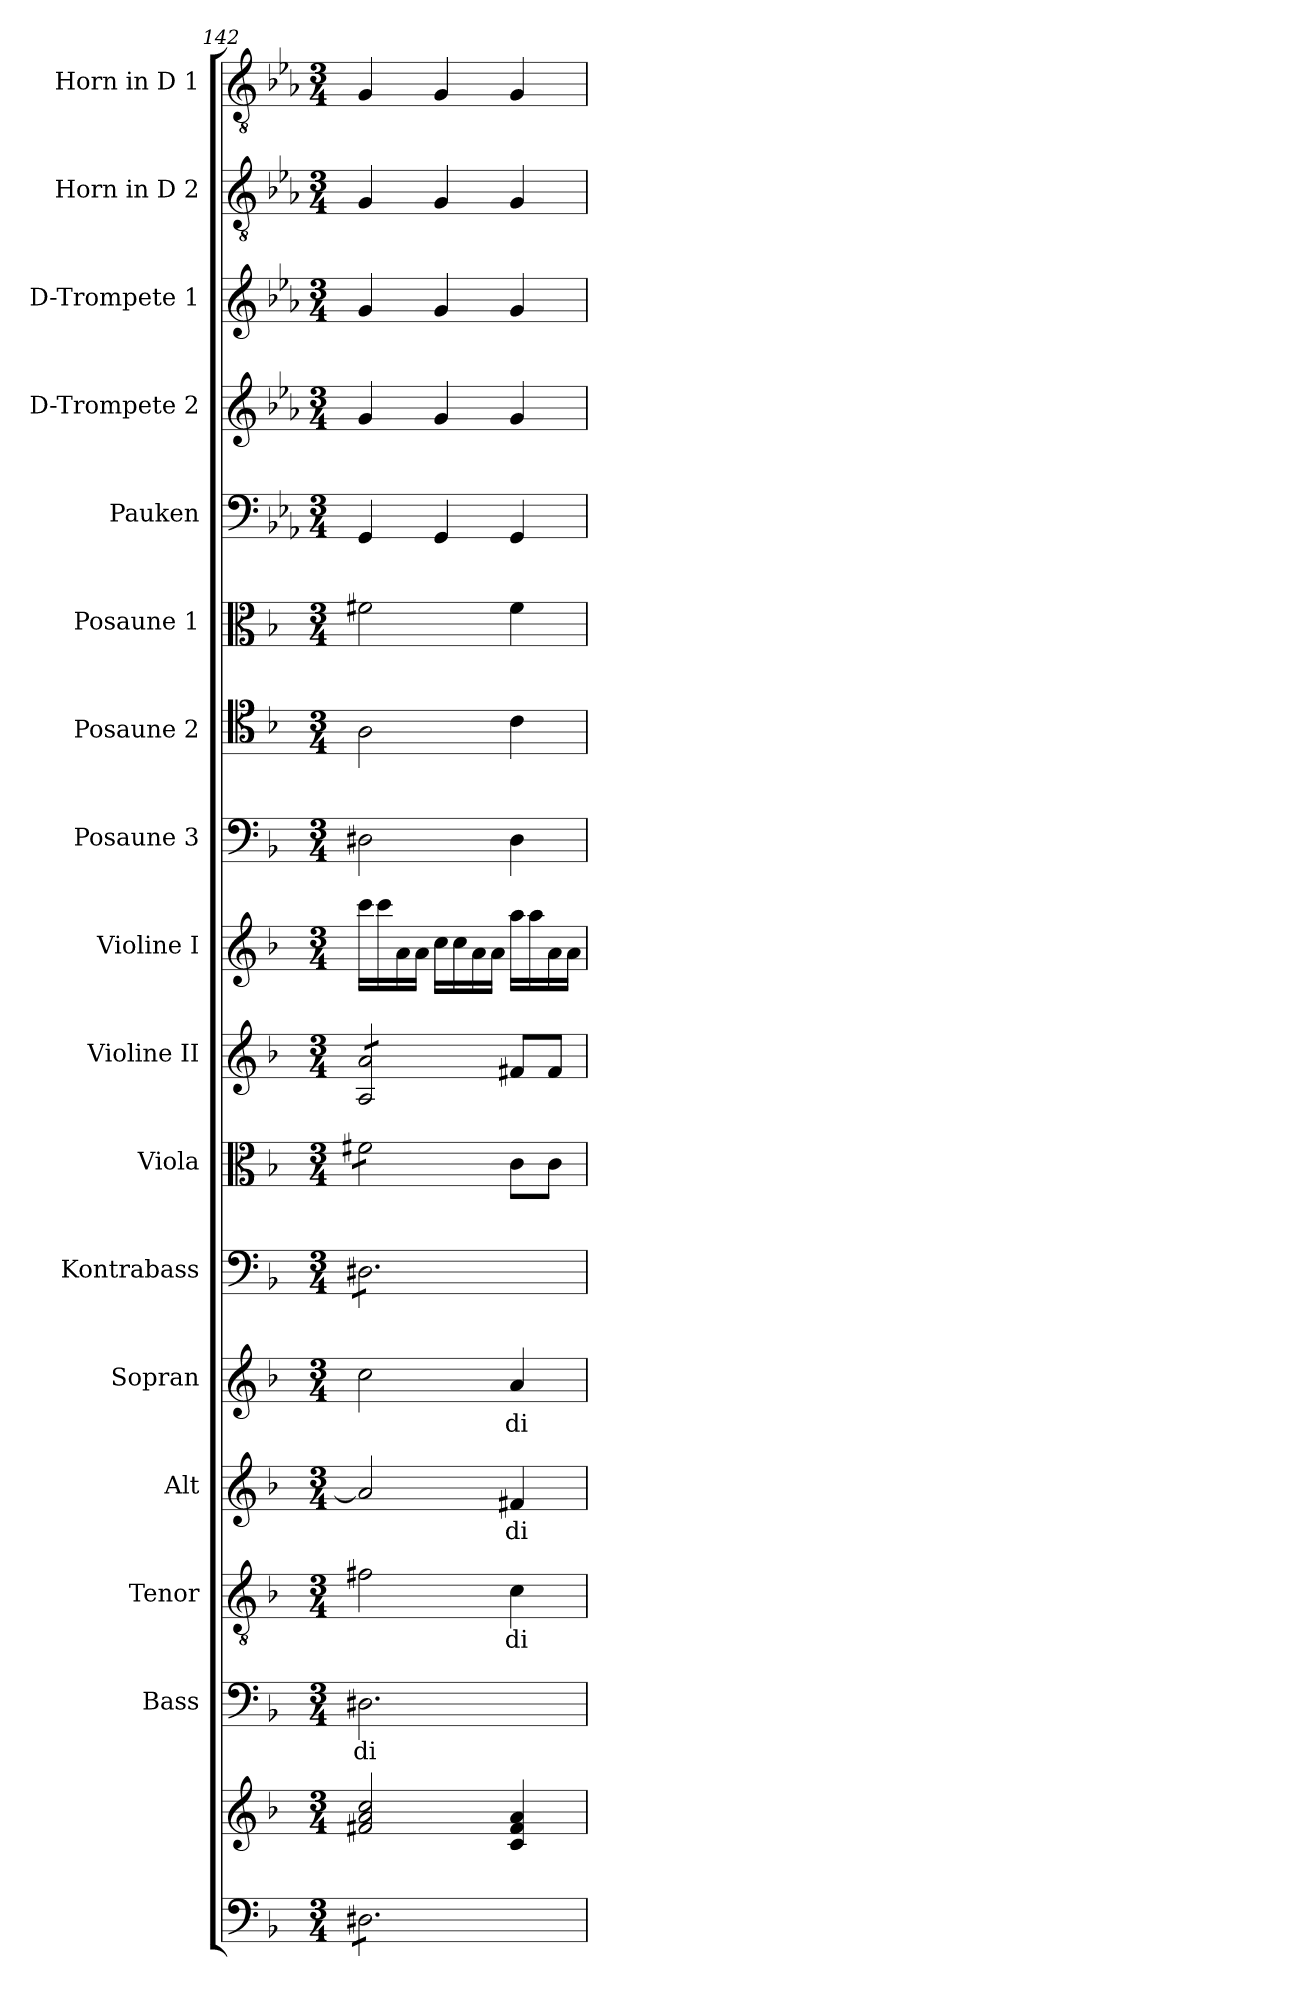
**kern	**kern	**kern	**text	**kern	**text	**kern	**text	**kern	**text	**kern	**kern	**kern	**kern	**kern	**kern	**kern	**kern	**kern	**kern	**kern	**kern
*part17	*part17	*part16	*part16	*part15	*part15	*part14	*part14	*part13	*part13	*part12	*part11	*part10	*part9	*part8	*part7	*part6	*part5	*part4	*part3	*part2	*part1
*staff18	*staff17	*staff16	*staff16	*staff15	*staff15	*staff14	*staff14	*staff13	*staff13	*staff12	*staff11	*staff10	*staff9	*staff8	*staff7	*staff6	*staff5	*staff4	*staff3	*staff2	*staff1
*	*	*I"Bass	*	*I"Tenor	*	*I"Alt	*	*I"Sopran	*	*I"Kontrabass	*I"Viola	*I"Violine II	*I"Violine I	*I"Posaune 3	*I"Posaune 2	*I"Posaune 1	*I"Pauken	*I"D-Trompete 2	*I"D-Trompete 1	*I"Horn in D 2	*I"Horn in D 1
*	*	*I'B.	*	*I'T.	*	*I'A.	*	*I'S.	*	*I'Kb.	*I'Vla.	*I'Vl. II	*I'Vl. I	*I'Pos. 3	*I'Pos. 2	*I'Pos. 1	*I'Pk.	*I'D Trp. 2	*I'D Trp. 1	*I'Hrn. 2	*I'Hrn. 1
!!LO:PB:g=z
*clefF4	*clefG2	*clefF4	*	*clefGv2	*	*clefG2	*	*clefG2	*	*clefF4	*clefC3	*clefG2	*clefG2	*clefF4	*clefC4	*clefC3	*clefF4	*clefG2	*clefG2	*clefGv2	*clefGv2
*	*	*	*	*	*	*	*	*	*	*ITrd7c12	*	*	*	*	*	*	*ITrd-1c-2	*ITrd-1c-2	*ITrd-1c-2	*ITrd-1c-2	*ITrd-1c-2
*k[b-]	*k[b-]	*k[b-]	*	*k[b-]	*	*k[b-]	*	*k[b-]	*	*k[b-]	*k[b-]	*k[b-]	*k[b-]	*k[b-]	*k[b-]	*k[b-]	*k[b-]	*k[b-]	*k[b-]	*k[b-]	*k[b-]
*F:	*F:	*F:	*	*F:	*	*F:	*	*F:	*	*F:	*F:	*F:	*F:	*F:	*F:	*F:	*F:	*F:	*F:	*F:	*F:
*M3/4	*M3/4	*M3/4	*	*M3/4	*	*M3/4	*	*M3/4	*	*M3/4	*M3/4	*M3/4	*M3/4	*M3/4	*M3/4	*M3/4	*M3/4	*M3/4	*M3/4	*M3/4	*M3/4
=142	=142	=142	=142	=142	=142	=142	=142	=142	=142	=142	=142	=142	=142	=142	=142	=142	=142	=142	=142	=142	=142
!	!	!	!LO:LY:b	!	!	!	!	!	!	!	!	!	!	!	!	!	!	!	!	!	!
*tremolo	*	*	*	*	*	*	*	*	*	*	*	*	*	*	*	*	*	*	*	*	*
*	*	*	*	*	*	*	*	*	*	*tremolo	*	*	*	*	*	*	*	*	*	*	*
*	*	*	*	*	*	*	*	*	*	*	*tremolo	*	*	*	*	*	*	*	*	*	*
*	*	*	*	*	*	*	*	*	*	*	*	*tremolo	*	*	*	*	*	*	*	*	*
8D#X\L	2f#X/ 2a/ 2cc/	2.D#X\	-di-	2f#X\	.	2a/]	.	2cc\	.	8DD#X\L	8f#X\L	8A/ 8a/L	16ccc\LL	2D#X\	2A\	2f#X\	4AA/	4a/	4a/	4A/	4A/
.	.	.	.	.	.	.	.	.	.	.	.	.	16ccc\	.	.	.	.	.	.	.	.
8D#X\	.	.	.	.	.	.	.	.	.	8DD#X\	8f#X\	8A/ 8a/	16a\	.	.	.	.	.	.	.	.
.	.	.	.	.	.	.	.	.	.	.	.	.	16a\JJ	.	.	.	.	.	.	.	.
8D#X\	.	.	.	.	.	.	.	.	.	8DD#X\	8f#X\	8A/ 8a/	16cc\LL	.	.	.	4AA/	4a/	4a/	4A/	4A/
.	.	.	.	.	.	.	.	.	.	.	.	.	16cc\	.	.	.	.	.	.	.	.
8D#X\	.	.	.	.	.	.	.	.	.	8DD#X\	8f#X\J	8A/ 8a/J	16a\	.	.	.	.	.	.	.	.
*	*	*	*	*	*	*	*	*	*	*	*	*Xtremolo	*	*	*	*	*	*	*	*	*
*	*	*	*	*	*	*	*	*	*	*	*Xtremolo	*	*	*	*	*	*	*	*	*	*
.	.	.	.	.	.	.	.	.	.	.	.	.	16a\JJ	.	.	.	.	.	.	.	.
!	!	!	!	!	!LO:LY:b	!	!LO:LY:b	!	!LO:LY:b	!	!	!	!	!	!	!	!	!	!	!	!
8D#X\	4c/ 4f#/ 4a/	.	.	4c\	-di-	4f#X/	-di-	4a/	-di-	8DD#X\	8c\L	8f#X/L	16aa\LL	4D#\	4c\	4f#\	4AA/	4a/	4a/	4A/	4A/
.	.	.	.	.	.	.	.	.	.	.	.	.	16aa\	.	.	.	.	.	.	.	.
8D#X\J	.	.	.	.	.	.	.	.	.	8DD#X\J	8c\J	8f#/J	16a\	.	.	.	.	.	.	.	.
*	*	*	*	*	*	*	*	*	*	*Xtremolo	*	*	*	*	*	*	*	*	*	*	*
*Xtremolo	*	*	*	*	*	*	*	*	*	*	*	*	*	*	*	*	*	*	*	*	*
.	.	.	.	.	.	.	.	.	.	.	.	.	16a\JJ	.	.	.	.	.	.	.	.
=	=	=	=	=	=	=	=	=	=	=	=	=	=	=	=	=	=	=	=	=	=
*-	*-	*-	*-	*-	*-	*-	*-	*-	*-	*-	*-	*-	*-	*-	*-	*-	*-	*-	*-	*-	*-
